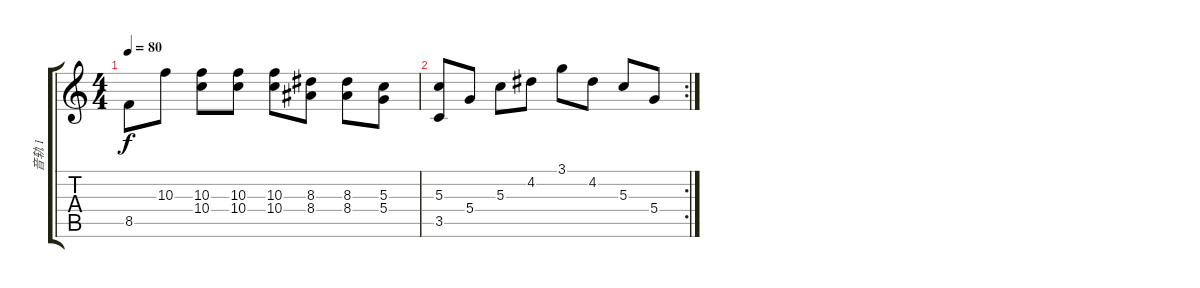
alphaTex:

\track ("音轨 1" "音轨 1") {instrument acousticguitarsteel}
\staff {score tabs}
\tuning (E4 B3 G3 D3 A2 E2) {hide}
\ts (4 4)
\tempo 80
\clef g2
\ks c
8.5.8{dy f} 10.3.8 (10.3 10.4).8 (10.3 10.4).8 (10.3 10.4).8 (8.3 8.4).8 (8.3 8.4).8 (5.3 5.4).8 |
\rc 2
(5.3 3.5).8 5.4.8 5.3.8 4.2.8 3.1.8 4.2.8 5.3.8 5.4.8
